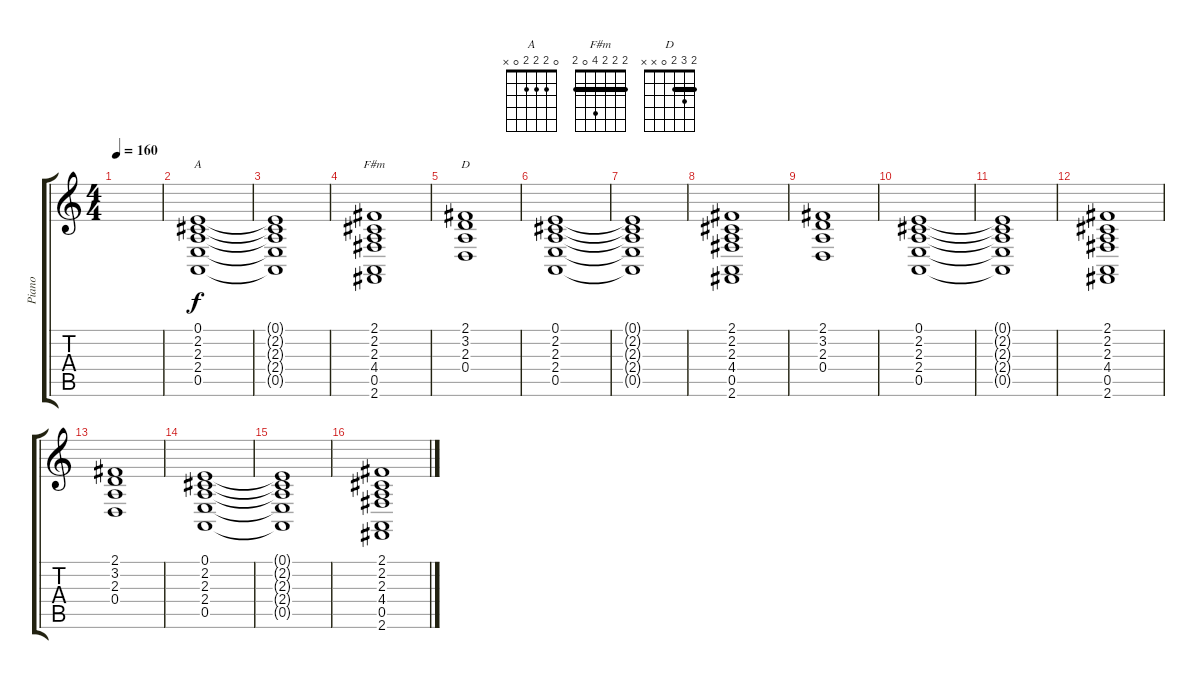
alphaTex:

\track ("Piano" "Piano") {instrument drawbarorgan}
\staff {score tabs}
\tuning (E4 B3 G3 D3 A2 E2) {hide}
\chord ("A" 0 2 2 2 0 x)
\chord ("F#m" 2 2 2 4 0 2) {barre 2}
\chord ("D" 2 3 2 0 x x) {barre 2}
\ts (4 4)
\tempo 160
\clef g2
\ks c
|
(0.1 2.2 2.3 2.4 0.5).1{ch "A"} |
(0.1{t} 2.2{t} 2.3{t} 2.4{t} 0.5{t}).1 |
(2.1 2.2 2.3 4.4 0.5 2.6).1{ch "F#m"} |
(2.1 3.2 2.3 0.4).1{ch "D"} |
(0.1 2.2 2.3 2.4 0.5).1 |
(0.1{t} 2.2{t} 2.3{t} 2.4{t} 0.5{t}).1 |
(2.1 2.2 2.3 4.4 0.5 2.6).1 |
(2.1 3.2 2.3 0.4).1 |
(0.1 2.2 2.3 2.4 0.5).1 |
(0.1{t} 2.2{t} 2.3{t} 2.4{t} 0.5{t}).1 |
(2.1 2.2 2.3 4.4 0.5 2.6).1 |
(2.1 3.2 2.3 0.4).1 |
(0.1 2.2 2.3 2.4 0.5).1 |
(0.1{t} 2.2{t} 2.3{t} 2.4{t} 0.5{t}).1 |
(2.1 2.2 2.3 4.4 0.5 2.6).1
